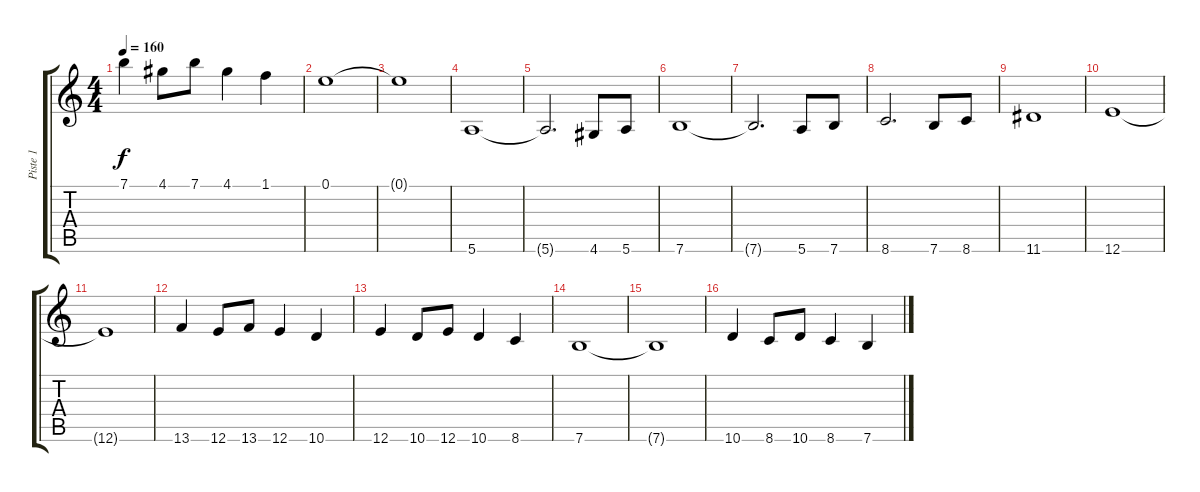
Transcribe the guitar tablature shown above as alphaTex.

\track ("Piste 1" "Piste 1") {mute instrument acousticguitarsteel}
\staff {score tabs}
\tuning (E4 B3 G3 D3 A2 E2) {hide}
\ts (4 4)
\tempo 160
\clef g2
\ks c
7.1.4{dy f} 4.1.8 7.1.8 4.1.4 1.1.4 |
0.1.1 |
0.1{t}.1 |
5.6.1 |
5.6{t}.2{d} 4.6.8 5.6.8 |
7.6.1 |
7.6{t}.2{d} 5.6.8 7.6.8 |
8.6.2{d} 7.6.8 8.6.8 |
11.6.1 |
12.6.1 |
12.6{t}.1 |
13.6.4 12.6.8 13.6.8 12.6.4 10.6.4 |
12.6.4 10.6.8 12.6.8 10.6.4 8.6.4 |
7.6.1 |
7.6{t}.1 |
10.6.4 8.6.8 10.6.8 8.6.4 7.6.4
